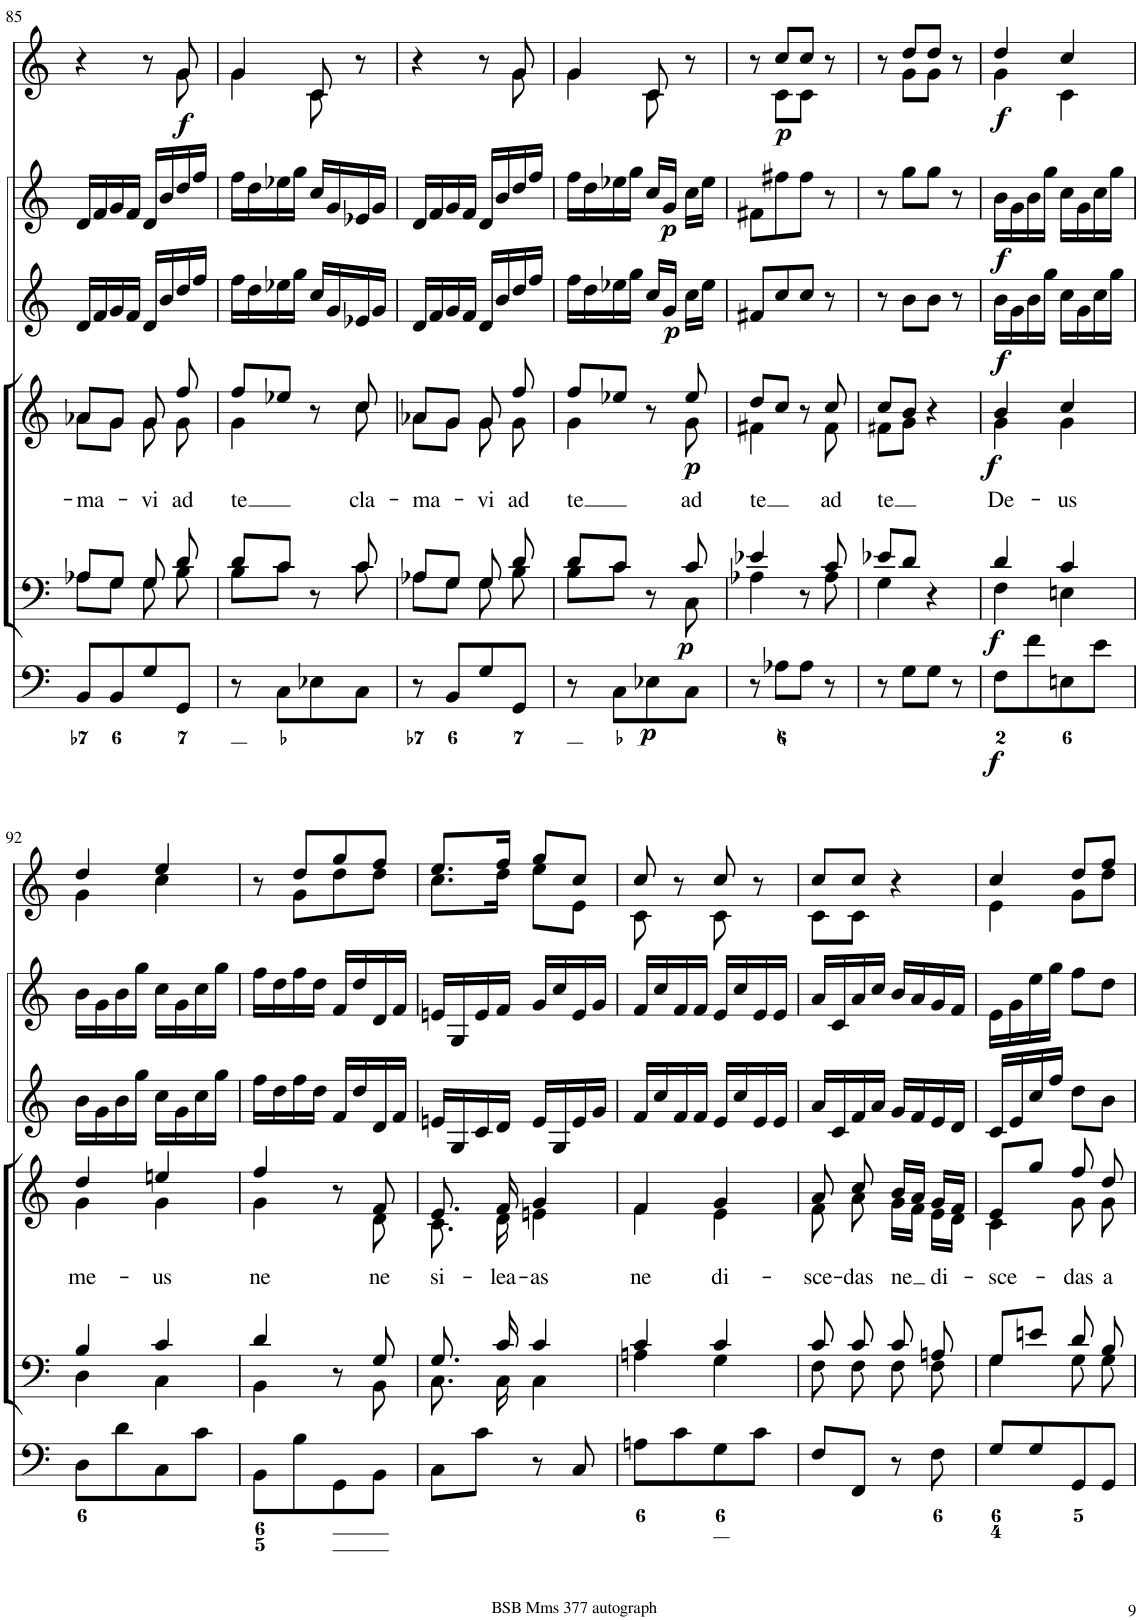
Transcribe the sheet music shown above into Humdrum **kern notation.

**kern	**dynam	**kern	**dynam	**kern	**text	**dynam	**kern	**dynam	**kern	**dynam	**kern	**dynam
*part6	*part6	*part5	*part5	*part4	*part4	*part4	*part3	*part3	*part2	*part2	*part1	*part1
*staff6	*staff6	*staff5	*staff5	*staff4	*staff4	*staff4	*staff3	*staff3	*staff2	*staff2	*staff1	*staff1
*I"Organ	*	*I"Voice	*	*I"Voice	*	*	*I"Violin	*	*I"Violini	*	*I"Clarini in C	*
*	*	*	*	*	*	*	*I'Vln	*	*I'Vln	*	*	*
!!LO:PB:g=z
*clefF4	*	*clefF4	*	*clefG2	*	*	*clefG2	*	*clefG2	*	*clefG2	*
*k[]	*	*k[]	*	*k[]	*	*	*k[]	*	*k[]	*	*k[]	*
*M2/4	*	*M2/4	*	*M2/4	*	*	*M2/4	*	*M2/4	*	*M2/4	*
=85	=85	=85	=85	=85	=85	=85	=85	=85	=85	=85	=85	=85
*	*	*^	*	*	*	*	*	*	*	*	*	*
!	!	!	!	!	!	!LO:LY:b	!	!	!	!	!	!	!
*	*	*	*	*	*^	*	*	*	*	*	*	*^	*
8BB/L	.	8A-X/L	8A-\L	.	8a-X/L	8a-\L	-ma-	.	16d/LL	.	16d/LL	.	4r	4.ryy	.
.	.	.	.	.	.	.	.	.	16f/	.	16f/	.	.	.	.
8BB/	.	8G/J	8G\J	.	8g/J	8g\J	.	.	16g/	.	16g/	.	.	.	.
.	.	.	.	.	.	.	.	.	16f/JJ	.	16f/JJ	.	.	.	.
!	!	!	!	!	!	!	!LO:LY:b	!	!	!	!	!	!	!	!
8G/	.	8G/	8G\	.	8g/	8g\	-vi	.	16d/LL	.	16d/LL	.	8r	.	.
.	.	.	.	.	.	.	.	.	16b/	.	16b/	.	.	.	.
!	!	!	!	!	!	!	!LO:LY:b	!	!	!	!	!	!	!	!LO:DY:b
8GG/J	.	8d/	8B\	.	8ff/	8g\	ad	.	16dd/	.	16dd/	.	8g/	8g\	f
.	.	.	.	.	.	.	.	.	16ff/JJ	.	16ff/JJ	.	.	.	.
=86	=86	=86	=86	=86	=86	=86	=86	=86	=86	=86	=86	=86	=86	=86	=86
!	!	!	!	!	!	!	!LO:LY:b	!	!	!	!	!	!	!	!
8r	.	8d/L	8B\L	.	8ff/L	4g\	te	.	16ff\LL	.	16ff\LL	.	4g/	4g\	.
.	.	.	.	.	.	.	.	.	16dd\	.	16dd\	.	.	.	.
8C\L	.	8c/J	8c\J	.	8ee-X/J	.	.	.	16ee-X\	.	16ee-X\	.	.	.	.
.	.	.	.	.	.	.	.	.	16gg\JJ	.	16gg\JJ	.	.	.	.
8E-X\	.	8r	8ryy	.	8r	8ryy	.	.	16cc/LL	.	16cc/LL	.	8c/	8c\	.
.	.	.	.	.	.	.	.	.	16g/	.	16g/	.	.	.	.
!	!	!	!	!	!	!	!LO:LY:b	!	!	!	!	!	!	!	!
8C\J	.	8c/	8c\	.	8cc/	8cc\	cla-	.	16e-X/	.	16e-X/	.	8r	8ryy	.
.	.	.	.	.	.	.	.	.	16g/JJ	.	16g/JJ	.	.	.	.
=87	=87	=87	=87	=87	=87	=87	=87	=87	=87	=87	=87	=87	=87	=87	=87
!	!	!	!	!	!	!	!LO:LY:b	!	!	!	!	!	!	!	!
8r	.	8A-X/L	8A-\L	.	8a-X/L	8a-\L	-ma-	.	16d/LL	.	16d/LL	.	4r	4.ryy	.
.	.	.	.	.	.	.	.	.	16f/	.	16f/	.	.	.	.
8BB/L	.	8G/J	8G\J	.	8g/J	8g\J	.	.	16g/	.	16g/	.	.	.	.
.	.	.	.	.	.	.	.	.	16f/JJ	.	16f/JJ	.	.	.	.
!	!	!	!	!	!	!	!LO:LY:b	!	!	!	!	!	!	!	!
8G/	.	8G/	8G\	.	8g/	8g\	-vi	.	16d/LL	.	16d/LL	.	8r	.	.
.	.	.	.	.	.	.	.	.	16b/	.	16b/	.	.	.	.
!	!	!	!	!	!	!	!LO:LY:b	!	!	!	!	!	!	!	!
8GG/J	.	8d/	8B\	.	8ff/	8g\	ad	.	16dd/	.	16dd/	.	8g/	8g\	.
.	.	.	.	.	.	.	.	.	16ff/JJ	.	16ff/JJ	.	.	.	.
=88	=88	=88	=88	=88	=88	=88	=88	=88	=88	=88	=88	=88	=88	=88	=88
!	!	!	!	!	!	!	!LO:LY:b	!	!	!	!	!	!	!	!
8r	.	8d/L	8B\L	.	8ff/L	4g\	te	.	16ff\LL	.	16ff\LL	.	4g/	4g\	.
.	.	.	.	.	.	.	.	.	16dd\	.	16dd\	.	.	.	.
8C\L	.	8c/J	8c\J	.	8ee-X/J	.	.	.	16ee-X\	.	16ee-X\	.	.	.	.
.	.	.	.	.	.	.	.	.	16gg\JJ	.	16gg\JJ	.	.	.	.
!	!LO:DY:b	!	!	!	!	!	!	!	!	!	!	!	!	!	!
8E-X\	p	8r	8ryy	.	8r	8ryy	.	.	16cc/LL	.	16cc/LL	.	8c/	8c\	.
!	!	!	!	!	!	!	!	!	!	!LO:DY:b	!	!LO:DY:b	!	!	!
.	.	.	.	.	.	.	.	.	16g/JJ	p	16g/JJ	p	.	.	.
!	!	!	!	!LO:DY:b	!	!	!LO:LY:b	!LO:DY:b	!	!	!	!	!	!	!
8C\J	.	8c/	8C\	p	8ee-/	8g\	ad	p	16cc\LL	.	16cc\LL	.	8r	8ryy	.
.	.	.	.	.	.	.	.	.	16ee-\JJ	.	16ee-\JJ	.	.	.	.
=89	=89	=89	=89	=89	=89	=89	=89	=89	=89	=89	=89	=89	=89	=89	=89
!	!	!	!	!	!	!	!LO:LY:b	!	!	!	!	!	!	!	!
8r	.	4e-X/	4A-X\	.	8dd/L	4f#X\	te	.	8f#X/L	.	8f#X\L	.	8r	8ryy	.
!	!	!	!	!	!	!	!	!	!	!	!	!	!	!	!LO:DY:b
8A-X\L	.	.	.	.	8cc/J	.	.	.	8cc/	.	8ff#X\	.	8cc/L	8c\L	p
8A-\J	.	8r	8ryy	.	8r	8ryy	.	.	8cc/J	.	8ff#\J	.	8cc/J	8c\J	.
!	!	!	!	!	!	!	!LO:LY:b	!	!	!	!	!	!	!	!
8r	.	8c/	8A-\	.	8cc/	8f#\	ad	.	8r	.	8r	.	8r	8ryy	.
=90	=90	=90	=90	=90	=90	=90	=90	=90	=90	=90	=90	=90	=90	=90	=90
!	!	!	!	!	!	!	!LO:LY:b	!	!	!	!	!	!	!	!
8r	.	8e-X/L	4G\	.	8cc/L	8f#X\L	te	.	8r	.	8r	.	8r	8ryy	.
8G\L	.	8d/J	.	.	8b/J	8g\J	.	.	8b\L	.	8gg\L	.	8dd/L	8g\L	.
8G\J	.	4r	4ryy	.	4r	4ryy	.	.	8b\J	.	8gg\J	.	8dd/J	8g\J	.
8r	.	.	.	.	.	.	.	.	8r	.	8r	.	8r	8ryy	.
=91	=91	=91	=91	=91	=91	=91	=91	=91	=91	=91	=91	=91	=91	=91	=91
!	!LO:DY:b	!	!	!LO:DY:b	!	!	!LO:LY:b	!LO:DY:b	!	!LO:DY:b	!	!LO:DY:b	!	!	!LO:DY:b
8F\L	f	4d/	4F\	f	4b/	4g\	De-	f	16b\LL	f	16b\LL	f	4dd/	4g\	f
.	.	.	.	.	.	.	.	.	16g\	.	16g\	.	.	.	.
8f\	.	.	.	.	.	.	.	.	16b\	.	16b\	.	.	.	.
.	.	.	.	.	.	.	.	.	16gg\JJ	.	16gg\JJ	.	.	.	.
!	!	!	!	!	!	!	!LO:LY:b	!	!	!	!	!	!	!	!
8En\	.	4c/	4En\	.	4cc/	4g\	-us	.	16cc\LL	.	16cc\LL	.	4cc/	4c\	.
.	.	.	.	.	.	.	.	.	16g\	.	16g\	.	.	.	.
8e\J	.	.	.	.	.	.	.	.	16cc\	.	16cc\	.	.	.	.
.	.	.	.	.	.	.	.	.	16gg\JJ	.	16gg\JJ	.	.	.	.
!!LO:LB:g=z	!!
=92	=92	=92	=92	=92	=92	=92	=92	=92	=92	=92	=92	=92	=92	=92	=92
!	!	!	!	!	!	!	!LO:LY:b	!	!	!	!	!	!	!	!
8D\L	.	4B/	4D\	.	4dd/	4g\	me-	.	16b\LL	.	16b\LL	.	4dd/	4g\	.
.	.	.	.	.	.	.	.	.	16g\	.	16g\	.	.	.	.
8d\	.	.	.	.	.	.	.	.	16b\	.	16b\	.	.	.	.
.	.	.	.	.	.	.	.	.	16gg\JJ	.	16gg\JJ	.	.	.	.
!	!	!	!	!	!	!	!LO:LY:b	!	!	!	!	!	!	!	!
8C\	.	4c/	4C\	.	4een/	4g\	-us	.	16cc\LL	.	16cc\LL	.	4ee/	4cc\	.
.	.	.	.	.	.	.	.	.	16g\	.	16g\	.	.	.	.
8c\J	.	.	.	.	.	.	.	.	16cc\	.	16cc\	.	.	.	.
.	.	.	.	.	.	.	.	.	16gg\JJ	.	16gg\JJ	.	.	.	.
=93	=93	=93	=93	=93	=93	=93	=93	=93	=93	=93	=93	=93	=93	=93	=93
!	!	!	!	!	!	!	!LO:LY:b	!	!	!	!	!	!	!	!
8BB\L	.	4d/	4BB\	.	4ff/	4g\	ne	.	16ff\LL	.	16ff\LL	.	8r	8ryy	.
.	.	.	.	.	.	.	.	.	16dd\	.	16dd\	.	.	.	.
8B\	.	.	.	.	.	.	.	.	16ff\	.	16ff\	.	8dd/L	8g\L	.
.	.	.	.	.	.	.	.	.	16dd\JJ	.	16dd\JJ	.	.	.	.
8GG\	.	8r	8ryy	.	8r	8ryy	.	.	16f/LL	.	16f/LL	.	8gg/	8dd\	.
.	.	.	.	.	.	.	.	.	16dd/	.	16dd/	.	.	.	.
!	!	!	!	!	!	!	!LO:LY:b	!	!	!	!	!	!	!	!
8BB\J	.	8G/	8BB\	.	8f/	8d\	ne	.	16d/	.	16d/	.	8ff/J	8dd\J	.
.	.	.	.	.	.	.	.	.	16f/JJ	.	16f/JJ	.	.	.	.
=94	=94	=94	=94	=94	=94	=94	=94	=94	=94	=94	=94	=94	=94	=94	=94
!	!	!	!	!	!	!	!LO:LY:b	!	!	!	!	!	!	!	!
8C\L	.	8.G/	8.C\	.	8.e/	8.c\	si-	.	16en/LL	.	16en/LL	.	8.ee/L	8.cc\L	.
.	.	.	.	.	.	.	.	.	16G/	.	16G/	.	.	.	.
8c\J	.	.	.	.	.	.	.	.	16c/	.	16e/	.	.	.	.
!	!	!	!	!	!	!	!LO:LY:b	!	!	!	!	!	!	!	!
.	.	16c/	16C\	.	16f/	16d\	-lea-	.	16d/JJ	.	16f/JJ	.	16ff/Jk	16dd\Jk	.
!	!	!	!	!	!	!	!LO:LY:b	!	!	!	!	!	!	!	!
8r	.	4c/	4C\	.	4g/	4en\	-as	.	16e/LL	.	16g/LL	.	8gg/L	8ee\L	.
.	.	.	.	.	.	.	.	.	16G/	.	16cc/	.	.	.	.
8C/	.	.	.	.	.	.	.	.	16e/	.	16e/	.	8cc/J	8e\J	.
.	.	.	.	.	.	.	.	.	16g/JJ	.	16g/JJ	.	.	.	.
=95	=95	=95	=95	=95	=95	=95	=95	=95	=95	=95	=95	=95	=95	=95	=95
!	!	!	!	!	!	!	!LO:LY:b	!	!	!	!	!	!	!	!
8An\L	.	4c/	4An\	.	4f/	4f\	ne	.	16f/LL	.	16f/LL	.	8cc/	8c\	.
.	.	.	.	.	.	.	.	.	16cc/	.	16cc/	.	.	.	.
8c\	.	.	.	.	.	.	.	.	16f/	.	16f/	.	8r	8ryy	.
.	.	.	.	.	.	.	.	.	16f/JJ	.	16f/JJ	.	.	.	.
!	!	!	!	!	!	!	!LO:LY:b	!	!	!	!	!	!	!	!
8G\	.	4c/	4G\	.	4g/	4e\	di-	.	16e/LL	.	16e/LL	.	8cc/	8c\	.
.	.	.	.	.	.	.	.	.	16cc/	.	16cc/	.	.	.	.
8c\J	.	.	.	.	.	.	.	.	16e/	.	16e/	.	8r	8ryy	.
.	.	.	.	.	.	.	.	.	16e/JJ	.	16e/JJ	.	.	.	.
=96	=96	=96	=96	=96	=96	=96	=96	=96	=96	=96	=96	=96	=96	=96	=96
!	!	!	!	!	!	!	!LO:LY:b	!	!	!	!	!	!	!	!
8F/L	.	8c/	8F\	.	8a/	8f\	-sce-	.	16a/LL	.	16a/LL	.	8cc/L	8c\L	.
.	.	.	.	.	.	.	.	.	16c/	.	16c/	.	.	.	.
!	!	!	!	!	!	!	!LO:LY:b	!	!	!	!	!	!	!	!
8FF/J	.	8c/	8F\	.	8cc/	8a\	-das	.	16f/	.	16a/	.	8cc/J	8c\J	.
.	.	.	.	.	.	.	.	.	16a/JJ	.	16cc/JJ	.	.	.	.
!	!	!	!	!	!	!	!LO:LY:b	!	!	!	!	!	!	!	!
8r	.	8c/	8F\	.	16b/LL	16g\LL	ne	.	16g/LL	.	16b/LL	.	4r	4ryy	.
.	.	.	.	.	16a/JJ	16f\JJ	.	.	16f/	.	16a/	.	.	.	.
!	!	!	!	!	!	!	!LO:LY:b	!	!	!	!	!	!	!	!
8F\	.	8An/	8F\	.	16g/LL	16e\LL	di-	.	16e/	.	16g/	.	.	.	.
.	.	.	.	.	16f/JJ	16d\JJ	.	.	16d/JJ	.	16f/JJ	.	.	.	.
=97	=97	=97	=97	=97	=97	=97	=97	=97	=97	=97	=97	=97	=97	=97	=97
!	!	!	!	!	!	!	!LO:LY:b	!	!	!	!	!	!	!	!
8G/L	.	8G/L	4G\	.	8e/L	4c\	-sce-	.	16c/LL	.	16e\LL	.	4cc/	4e\	.
.	.	.	.	.	.	.	.	.	16e/	.	16g\	.	.	.	.
8G/	.	8en/J	.	.	8gg/J	.	.	.	16cc/	.	16ee\	.	.	.	.
.	.	.	.	.	.	.	.	.	16ff/JJ	.	16gg\JJ	.	.	.	.
!	!	!	!	!	!	!	!LO:LY:b	!	!	!	!	!	!	!	!
8GG/	.	8d/	8G\	.	8ff/	8g\	-das	.	8dd\L	.	8ff\L	.	8dd/L	8g\L	.
!	!	!	!	!	!	!	!LO:LY:b	!	!	!	!	!	!	!	!
8GG/J	.	8B/	8G\	.	8dd/	8g\	a	.	8b\J	.	8dd\J	.	8ff/J	8dd\J	.
*	*	*v	*v	*	*	*	*	*	*	*	*	*	*v	*v	*
*	*	*	*	*v	*v	*	*	*	*	*	*	*	*
=	=	=	=	=	=	=	=	=	=	=	=	=
*-	*-	*-	*-	*-	*-	*-	*-	*-	*-	*-	*-	*-
